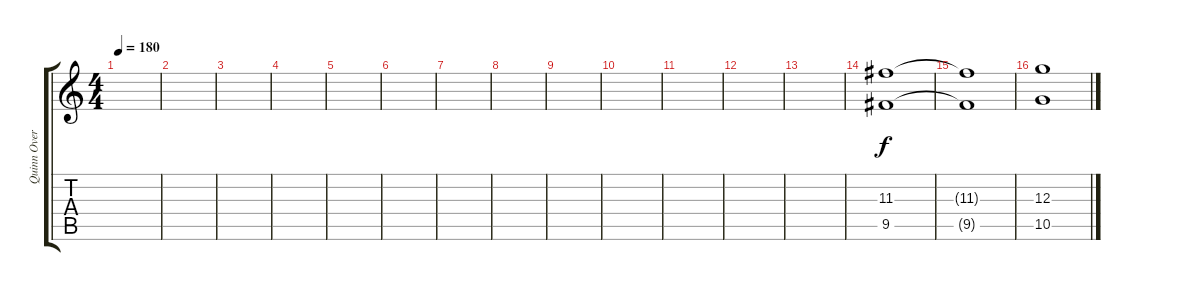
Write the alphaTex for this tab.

\track ("Quinn Overdub" "Quinn Over") {instrument distortionguitar}
\staff {score tabs}
\tuning (E4 B3 G3 D3 A2 D2) {hide}
\ts (4 4)
\tempo 180
\clef g2
\ks c
|
|
|
|
|
|
|
|
|
|
|
|
|
(11.3 9.5).1{volume 11 instrument distortionguitar} |
(11.3{t} 9.5{t}).1 |
(12.3 10.5).1
